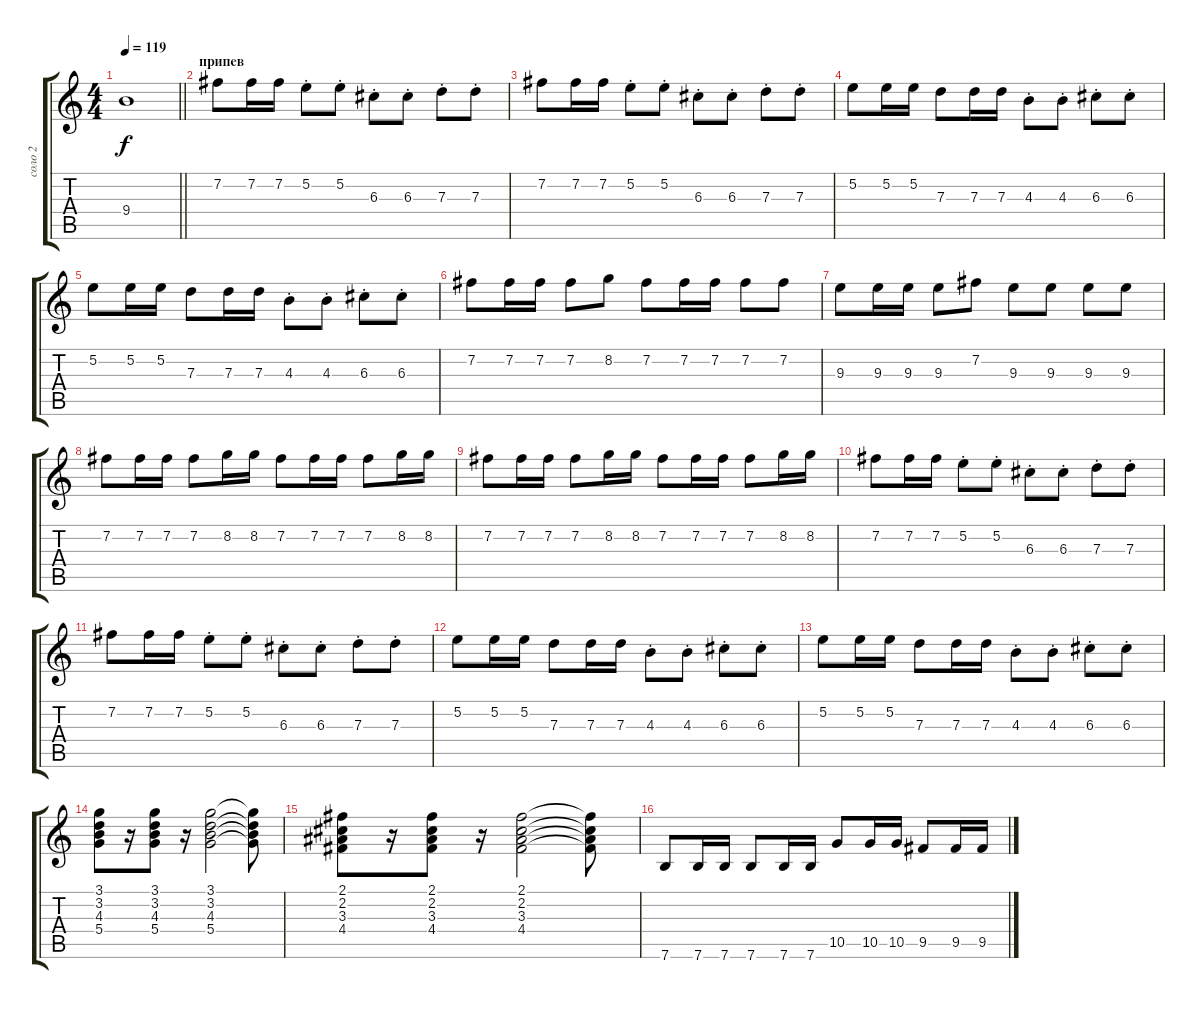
\track ("соло 2" "соло 2") {instrument electricguitarmuted}
\staff {score tabs}
\tuning (E4 B3 G3 D3 A2 E2) {hide}
\ts (4 4)
\tempo 119
\clef g2
\barLineRight lightlight
\ks c
9.4.1{dy f} |
\section ("" "припев")
7.2.8{volume 13 instrument electricguitarmuted} 7.2.16 7.2.16 5.2{st}.8 5.2{st}.8 6.3{st}.8 6.3{st}.8 7.3{st}.8 7.3{st}.8 |
7.2.8 7.2.16 7.2.16 5.2{st}.8 5.2{st}.8 6.3{st}.8 6.3{st}.8 7.3{st}.8 7.3{st}.8 |
5.2.8 5.2.16 5.2.16 7.3.8 7.3.16 7.3.16 4.3{st}.8 4.3{st}.8 6.3{st}.8 6.3{st}.8 |
5.2.8 5.2.16 5.2.16 7.3.8 7.3.16 7.3.16 4.3{st}.8 4.3{st}.8 6.3{st}.8 6.3{st}.8 |
7.2.8 7.2.16 7.2.16 7.2.8 8.2.8 7.2.8 7.2.16 7.2.16 7.2.8 7.2.8 |
9.3.8 9.3.16 9.3.16 9.3.8 7.2.8 9.3.8 9.3.8 9.3.8 9.3.8 |
7.2.8 7.2.16 7.2.16 7.2.8 8.2.16 8.2.16 7.2.8 7.2.16 7.2.16 7.2.8 8.2.16 8.2.16 |
7.2.8 7.2.16 7.2.16 7.2.8 8.2.16 8.2.16 7.2.8 7.2.16 7.2.16 7.2.8 8.2.16 8.2.16 |
7.2.8 7.2.16 7.2.16 5.2{st}.8 5.2{st}.8 6.3{st}.8 6.3{st}.8 7.3{st}.8 7.3{st}.8 |
7.2.8 7.2.16 7.2.16 5.2{st}.8 5.2{st}.8 6.3{st}.8 6.3{st}.8 7.3{st}.8 7.3{st}.8 |
5.2.8 5.2.16 5.2.16 7.3.8 7.3.16 7.3.16 4.3{st}.8 4.3{st}.8 6.3{st}.8 6.3{st}.8 |
5.2.8 5.2.16 5.2.16 7.3.8 7.3.16 7.3.16 4.3{st}.8 4.3{st}.8 6.3{st}.8 6.3{st}.8 |
(3.1 3.2 4.3 5.4).8 r.16 (3.1 3.2 4.3 5.4).8 r.16 (3.1 3.2 4.3 5.4).2 (3.1{t} 3.2{t} 4.3{t} 5.4{t}).8 |
(2.1 2.2 3.3 4.4).8 r.16 (2.1 2.2 3.3 4.4).8 r.16 (2.1 2.2 3.3 4.4).2 (2.1{t} 2.2{t} 3.3{t} 4.4{t}).8 |
7.6.8 7.6.16 7.6.16 7.6.8 7.6.16 7.6.16 10.5.8 10.5.16 10.5.16 9.5.8 9.5.16 9.5.16
